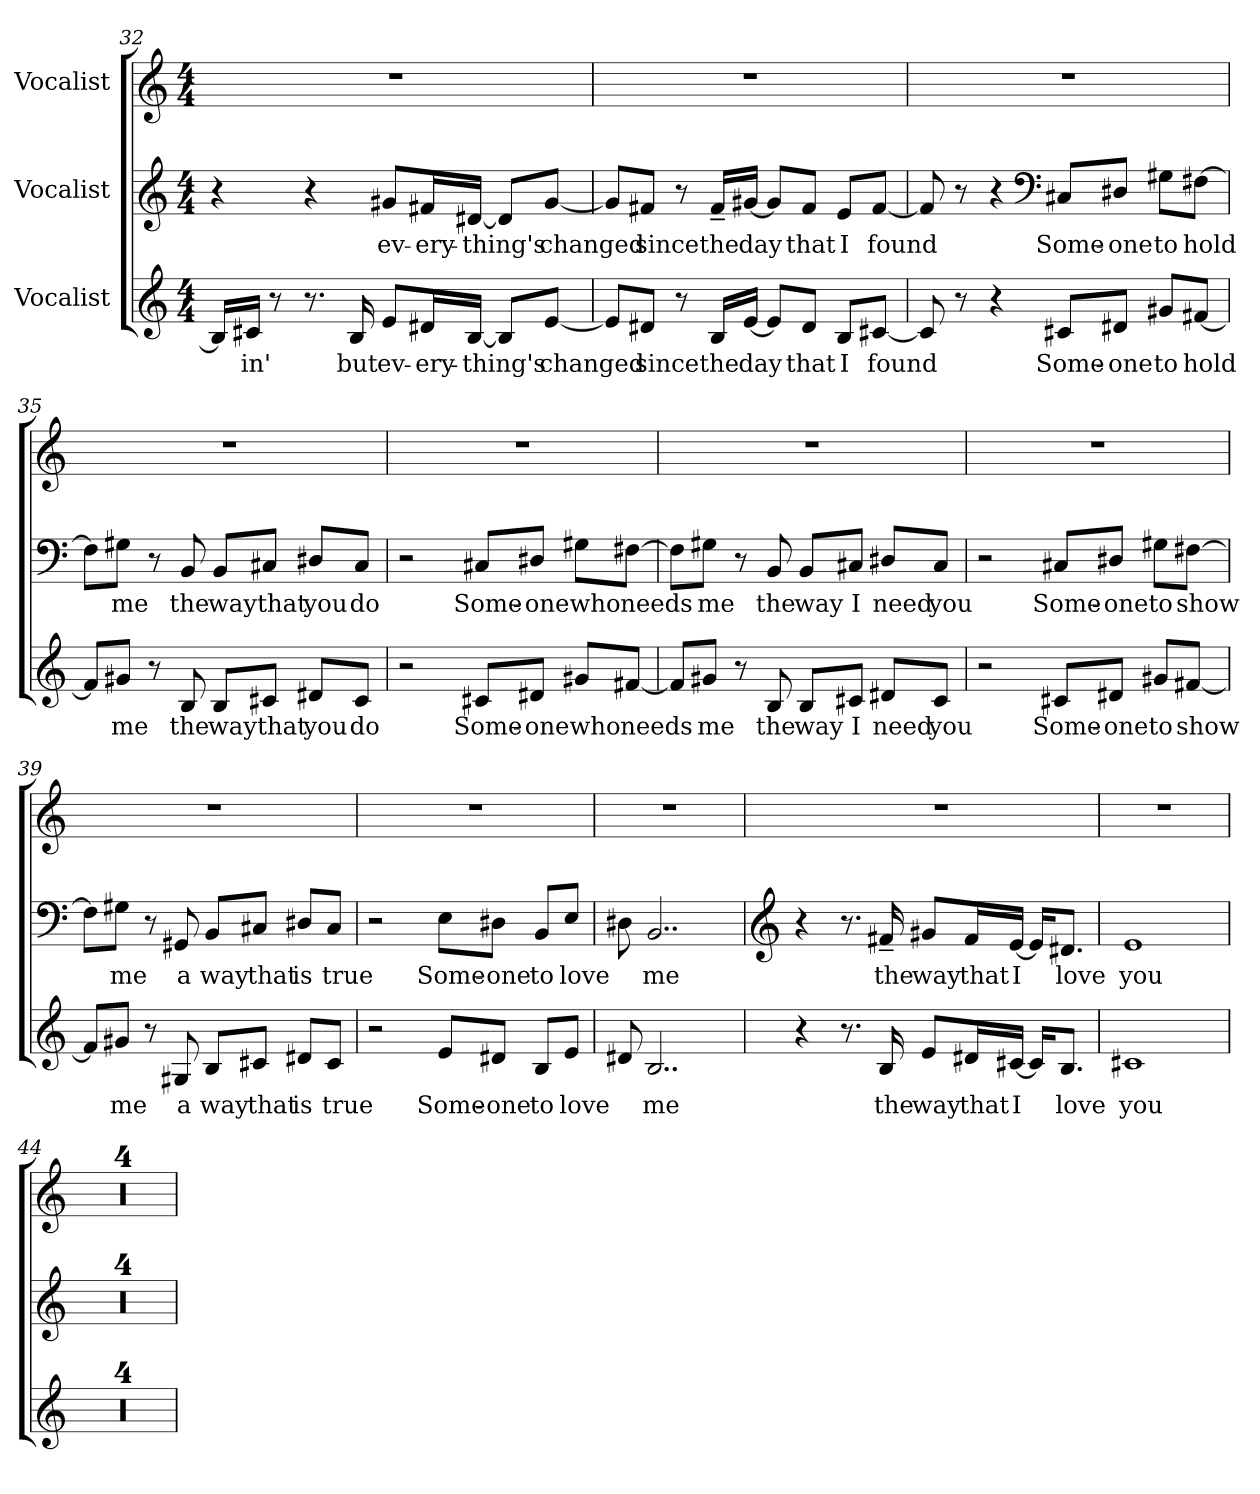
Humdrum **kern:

**kern	**text	**kern	**text	**kern
*part3	*part3	*part2	*part2	*part1
*staff3	*staff3	*staff2	*staff2	*staff1
*I"Vocalist	*	*I"Vocalist	*	*I"Vocalist
*clefG2	*	*clefG2	*	*clefG2
*M4/4	*	*M4/4	*	*M4/4
=32	=32	=32	=32	=32
16B/LL]	_	4r	.	1r
16c#X/JJ	-in'	.	.	.
8r	.	.	.	.
8.r	.	4r	.	.
16B	but	.	.	.
8e/L	ev-	8g#X/L	ev-	.
16d#X/L	-ery-	16f#X/L	-ery-	.
[16B/JJ	-thing's	[16d#X/JJ	-thing's	.
8B/L]	_	8d#/L]	_	.
[8e/J	changed	[8g#/J	changed	.
=33	=33	=33	=33	=33
8e/L]	_	8g#/L]	_	1r
8d#X/J	since	8f#X/J	since	.
8r	.	8r	.	.
16B/LL	the	16f#~/LL	the	.
[16e/JJ	day	[16g#X/JJ	day	.
8e/L]	_	8g#/L]	_	.
8d#/J	that	8f#/J	that	.
8B/L	I	8e/L	I	.
[8c#X/J	found	[8f#/J	found	.
=34	=34	=34	=34	=34
8c#]	_	8f#]	_	1r
8r	.	8r	.	.
4r	.	4r	.	.
*	*	*clefF4	*	*
8c#X/L	Some-	8C#X/L	Some-	.
8d#X/J	-one	8D#X/J	-one	.
8g#X/L	to	8G#X\L	to	.
[8f#X/J	hold	[8F#X\J	hold	.
=35	=35	=35	=35	=35
8f#/L]	_	8F#\L]	_	1r
8g#X/J	me	8G#X\J	me	.
8r	.	8r	.	.
8B	the	8BB	the	.
8B/L	way	8BB/L	way	.
8c#X/J	that	8C#X/J	that	.
8d#X/L	you	8D#X/L	you	.
8c#/J	do	8C#/J	do	.
=36	=36	=36	=36	=36
2r	.	2r	.	1r
8c#X/L	Some-	8C#X/L	Some-	.
8d#X/J	-one	8D#X/J	-one	.
8g#X/L	who	8G#X\L	who	.
[8f#X/J	needs	[8F#X\J	needs	.
=37	=37	=37	=37	=37
8f#/L]	_	8F#\L]	_	1r
8g#X/J	me	8G#X\J	me	.
8r	.	8r	.	.
8B	the	8BB	the	.
8B/L	way	8BB/L	way	.
8c#X/J	I	8C#X/J	I	.
8d#X/L	need	8D#X/L	need	.
8c#/J	you	8C#/J	you	.
=38	=38	=38	=38	=38
2r	.	2r	.	1r
8c#X/L	Some-	8C#X/L	Some-	.
8d#X/J	-one	8D#X/J	-one	.
8g#X/L	to	8G#X\L	to	.
[8f#X/J	show	[8F#X\J	show	.
=39	=39	=39	=39	=39
8f#/L]	_	8F#\L]	_	1r
8g#X/J	me	8G#X\J	me	.
8r	.	8r	.	.
8G#X	a	8GG#X	a	.
8B/L	way	8BB/L	way	.
8c#X/J	that	8C#X/J	that	.
8d#X/L	is	8D#X/L	is	.
8c#/J	true	8C#/J	true	.
=40	=40	=40	=40	=40
2r	.	2r	.	1r
8e/L	Some-	8E\L	Some-	.
8d#X/J	-one	8D#X\J	-one	.
8B/L	to	8BB/L	to	.
8e/J	love	8E/J	love	.
=41	=41	=41	=41	=41
8d#X	_	8D#X	_	1r
2..B	me	2..BB	me	.
=42	=42	=42	=42	=42
*	*	*clefG2	*	*
4r	.	4r	.	1r
8.r	.	8.r	.	.
16B	the	16f#X~	the	.
8e/L	way	8g#X/L	way	.
16d#X/L	that	16f#/L	that	.
[16c#X/JJ	I	[16e/JJ	I	.
16c#/KL]	_	16e/KL]	_	.
8.B/J	love	8.d#X/J	love	.
=43	=43	=43	=43	=43
1c#X	you	1e	you	1r
=44	=44	=44	=44	=44
1r	.	1r	.	1r
=45	=45	=45	=45	=45
1r	.	1r	.	1r
=46	=46	=46	=46	=46
1r	.	1r	.	1r
=47	=47	=47	=47	=47
1r	.	1r	.	1r
=	=	=	=	=
*-	*-	*-	*-	*-
